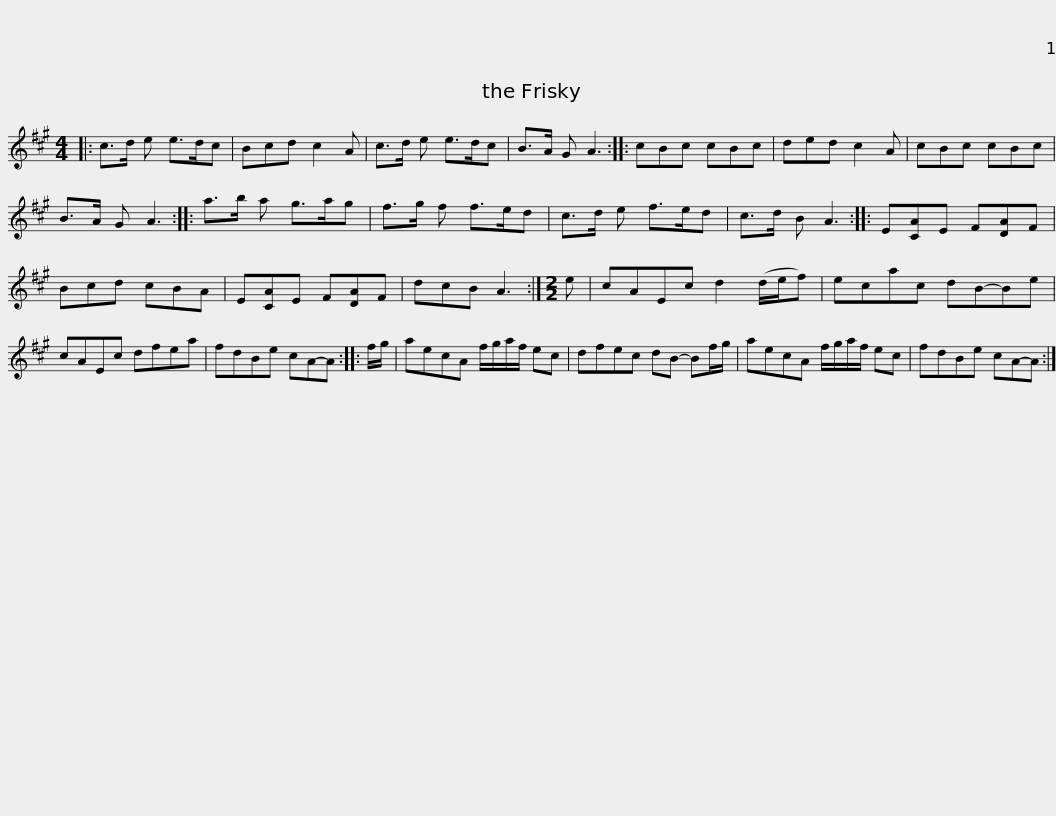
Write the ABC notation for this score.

X:1
L:1/8
M:4/4
I:linebreak $
K:A
V:1 treble
V:1
|: c>d e e>dc | Bcd c2 A | c>d e e>dc | B>A G A3 :: cBc cBc | %5
 ded c2 A |$ cBc cBc | B>A G A3 :: a>b a g>ag | f>g f f>ed | %10
 c>d e f>ed | c>d B A3 ::$ E[CA]E F[DA]F | Bcd cBA | E[CA]E F[DA]F | %15
 dcB A3 :|[M:2/2] e | cAEc d2 (d/e/f) | ecac dB-Be |$ cAEc dfea | %20
 fdBe cA-A :: f/g/ | aecA f/g/a/f/ ec | dfec dB- Bf/g/ |$ aecA f/g/a/f/ ec | %25
 fdBe cA-A :| %26
